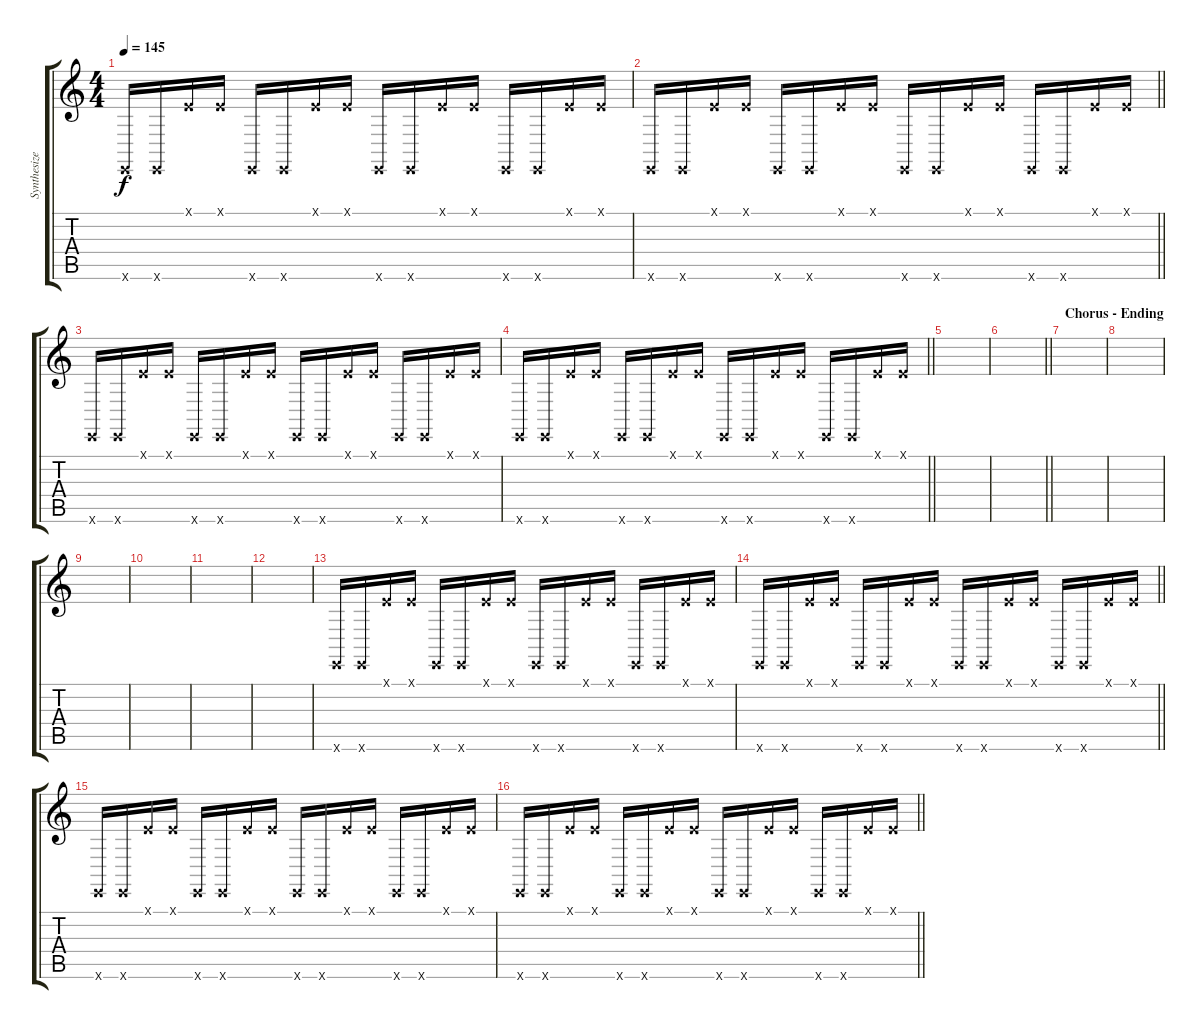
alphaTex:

\track ("Synthesizer One [Blake Healy]" "Synthesize") {instrument lead2sawtooth}
\staff {score tabs}
\tuning (E4 B3 G3 D3 A2 E2) {hide}
\ts (4 4)
\tempo 145
\clef g2
\ks c
0.6{x}.16{dy f} 0.6{x}.16 0.1{x}.16 0.1{x}.16 0.6{x}.16 0.6{x}.16 0.1{x}.16 0.1{x}.16 0.6{x}.16 0.6{x}.16 0.1{x}.16 0.1{x}.16 0.6{x}.16 0.6{x}.16 0.1{x}.16 0.1{x}.16 |
\barLineRight lightlight
0.6{x}.16 0.6{x}.16 0.1{x}.16 0.1{x}.16 0.6{x}.16 0.6{x}.16 0.1{x}.16 0.1{x}.16 0.6{x}.16 0.6{x}.16 0.1{x}.16 0.1{x}.16 0.6{x}.16 0.6{x}.16 0.1{x}.16 0.1{x}.16 |
0.6{x}.16 0.6{x}.16 0.1{x}.16 0.1{x}.16 0.6{x}.16 0.6{x}.16 0.1{x}.16 0.1{x}.16 0.6{x}.16 0.6{x}.16 0.1{x}.16 0.1{x}.16 0.6{x}.16 0.6{x}.16 0.1{x}.16 0.1{x}.16 |
\barLineRight lightlight
0.6{x}.16 0.6{x}.16 0.1{x}.16 0.1{x}.16 0.6{x}.16 0.6{x}.16 0.1{x}.16 0.1{x}.16 0.6{x}.16 0.6{x}.16 0.1{x}.16 0.1{x}.16 0.6{x}.16 0.6{x}.16 0.1{x}.16 0.1{x}.16 |
|
\barLineRight lightlight
|
\section ("" "Chorus - Ending")
|
|
|
|
|
|
0.6{x}.16 0.6{x}.16 0.1{x}.16 0.1{x}.16 0.6{x}.16 0.6{x}.16 0.1{x}.16 0.1{x}.16 0.6{x}.16 0.6{x}.16 0.1{x}.16 0.1{x}.16 0.6{x}.16 0.6{x}.16 0.1{x}.16 0.1{x}.16 |
\barLineRight lightlight
0.6{x}.16 0.6{x}.16 0.1{x}.16 0.1{x}.16 0.6{x}.16 0.6{x}.16 0.1{x}.16 0.1{x}.16 0.6{x}.16 0.6{x}.16 0.1{x}.16 0.1{x}.16 0.6{x}.16 0.6{x}.16 0.1{x}.16 0.1{x}.16 |
0.6{x}.16 0.6{x}.16 0.1{x}.16 0.1{x}.16 0.6{x}.16 0.6{x}.16 0.1{x}.16 0.1{x}.16 0.6{x}.16 0.6{x}.16 0.1{x}.16 0.1{x}.16 0.6{x}.16 0.6{x}.16 0.1{x}.16 0.1{x}.16 |
\barLineRight lightlight
0.6{x}.16 0.6{x}.16 0.1{x}.16 0.1{x}.16 0.6{x}.16 0.6{x}.16 0.1{x}.16 0.1{x}.16 0.6{x}.16 0.6{x}.16 0.1{x}.16 0.1{x}.16 0.6{x}.16 0.6{x}.16 0.1{x}.16 0.1{x}.16
